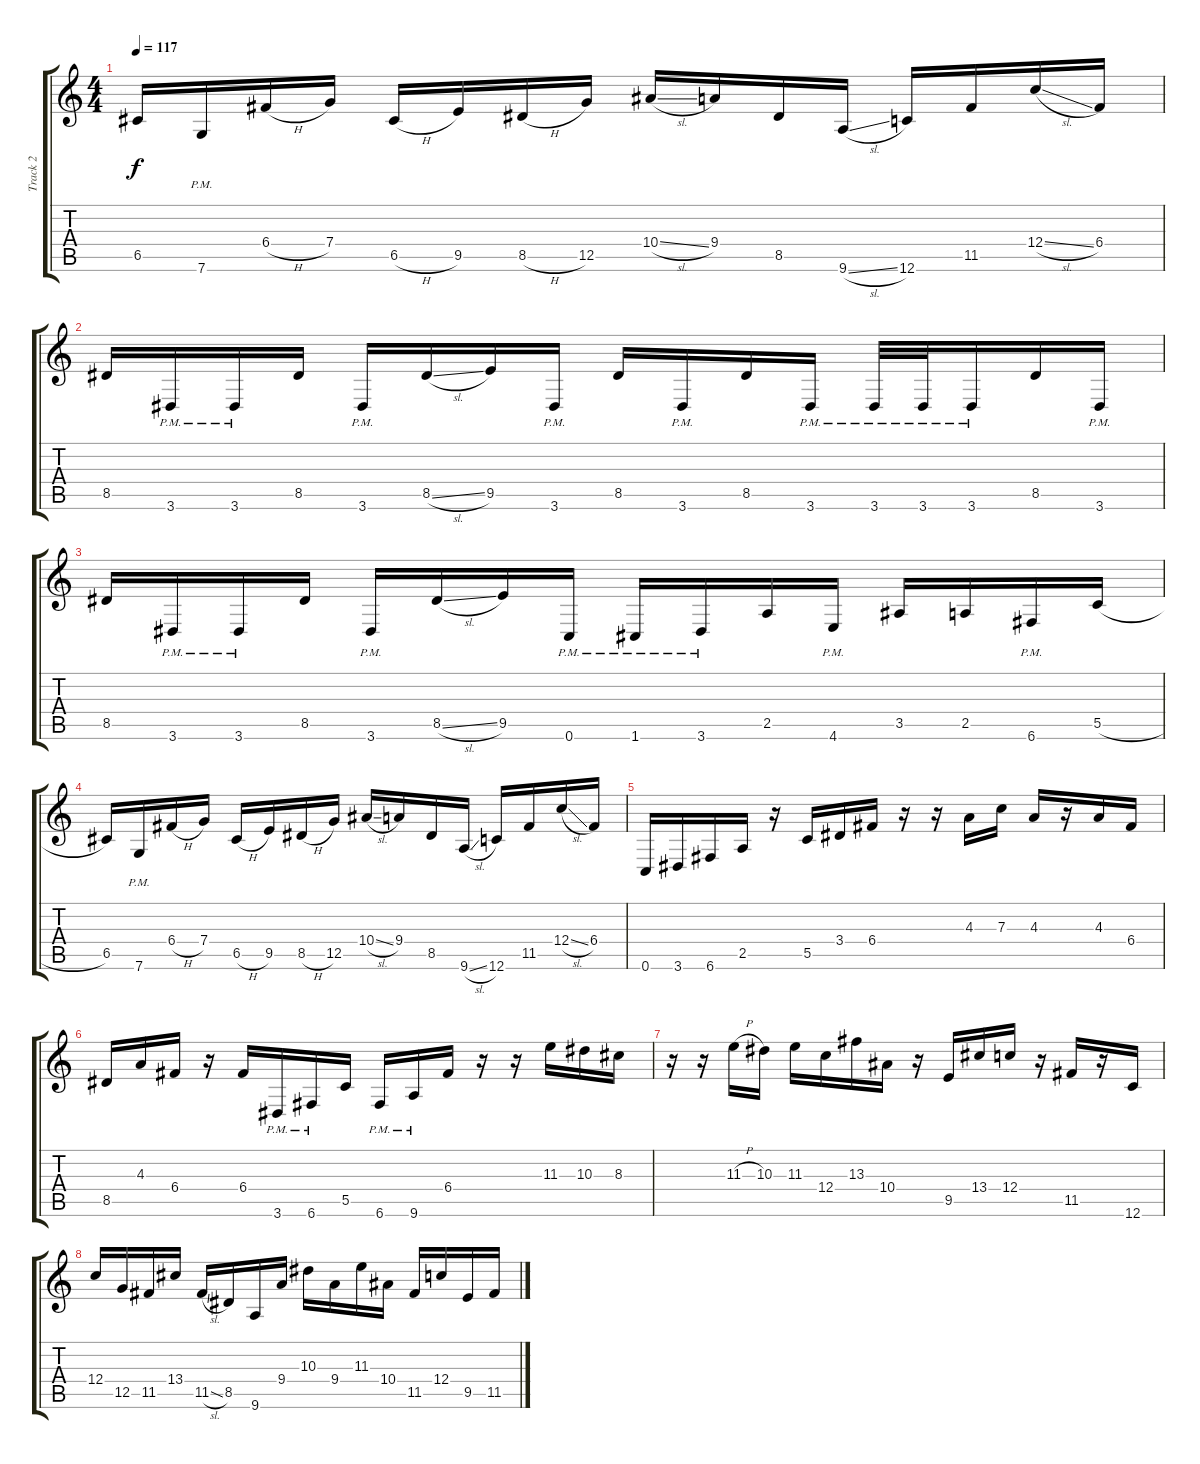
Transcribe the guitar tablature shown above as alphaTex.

\track ("Track 2" "Track 2") {instrument overdrivenguitar}
\staff {score tabs}
\tuning (D4 A3 F3 C3 G2 C2) {hide}
\ts (4 4)
\tempo 117
\clef g2
\ks c
6.5.16{dy f} 7.6{pm}.16 6.4{h}.16 7.4.16 6.5{h}.16 9.5.16 8.5{h}.16 12.5.16 10.4{sl}.16 9.4.16 8.5.16 9.6{sl}.16 12.6.16 11.5.16 12.4{sl}.16 6.4.16 |
8.5.16 3.6{pm}.16 3.6{pm}.16 8.5.16 3.6{pm}.16 8.5{sl}.16 9.5.16 3.6{pm}.16 8.5.16 3.6{pm}.16 8.5.16 3.6{pm}.16 3.6{pm}.32 3.6{pm}.32 3.6{pm}.16 8.5.16 3.6{pm}.16 |
8.5.16 3.6{pm}.16 3.6{pm}.16 8.5.16 3.6{pm}.16 8.5{sl}.16 9.5.16 0.6{pm}.16 1.6{pm}.16 3.6{pm}.16 2.5.16 4.6{pm}.16 3.5.16 2.5.16 6.6{pm}.16 5.5{h}.16 |
6.5.16 7.6{pm}.16 6.4{h}.16 7.4.16 6.5{h}.16 9.5.16 8.5{h}.16 12.5.16 10.4{sl}.16 9.4.16 8.5.16 9.6{sl}.16 12.6.16 11.5.16 12.4{sl}.16 6.4.16 |
0.6.16 3.6.16 6.6.16 2.5.16 r.16 5.5.16 3.4.16 6.4.16 r.16 r.16 4.3.16 7.3.16 4.3.16 r.16 4.3.16 6.4.16 |
8.5.16 4.3.16 6.4.16 r.16 6.4.16 3.6{pm}.16 6.6{pm}.16 5.5.16 6.6{pm}.16 9.6{pm}.16 6.4.16 r.16 r.16 11.3.16 10.3.16 8.3.16 |
r.16 r.16 11.3{h}.16 10.3.16 11.3.16 12.4.16 13.3.16 10.4.16 r.16 9.5.16 13.4.16 12.4.16 r.16 11.5.16 r.16 12.6.16 |
12.4.16 12.5.16 11.5.16 13.4.16 11.5{sl}.16 8.5.16 9.6.16 9.4.16 10.3.16 9.4.16 11.3.16 10.4.16 11.5.16 12.4.16 9.5.16 11.5.16
